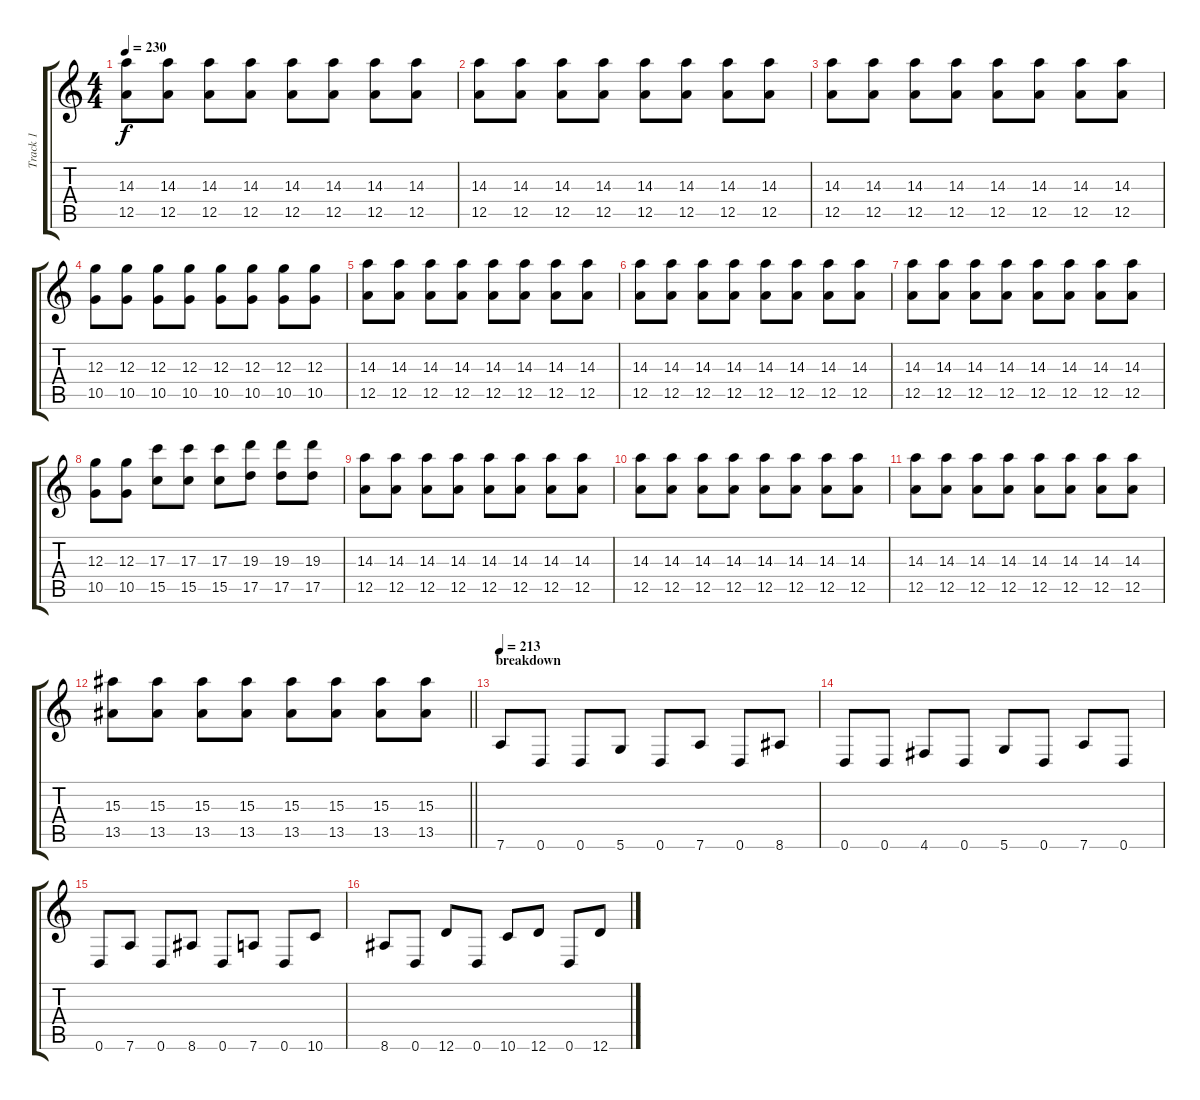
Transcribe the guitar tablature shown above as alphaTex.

\track ("Track 1" "Track 1") {instrument distortionguitar}
\staff {score tabs}
\tuning (E4 B3 G3 D3 A2 D2) {hide}
\ts (4 4)
\tempo 230
\clef g2
\ks c
(14.3 12.5).8{dy f} (14.3 12.5).8 (14.3 12.5).8 (14.3 12.5).8 (14.3 12.5).8 (14.3 12.5).8 (14.3 12.5).8 (14.3 12.5).8 |
(14.3 12.5).8 (14.3 12.5).8 (14.3 12.5).8 (14.3 12.5).8 (14.3 12.5).8 (14.3 12.5).8 (14.3 12.5).8 (14.3 12.5).8 |
(14.3 12.5).8 (14.3 12.5).8 (14.3 12.5).8 (14.3 12.5).8 (14.3 12.5).8 (14.3 12.5).8 (14.3 12.5).8 (14.3 12.5).8 |
(12.3 10.5).8 (12.3 10.5).8 (12.3 10.5).8 (12.3 10.5).8 (12.3 10.5).8 (12.3 10.5).8 (12.3 10.5).8 (12.3 10.5).8 |
(14.3 12.5).8 (14.3 12.5).8 (14.3 12.5).8 (14.3 12.5).8 (14.3 12.5).8 (14.3 12.5).8 (14.3 12.5).8 (14.3 12.5).8 |
(14.3 12.5).8 (14.3 12.5).8 (14.3 12.5).8 (14.3 12.5).8 (14.3 12.5).8 (14.3 12.5).8 (14.3 12.5).8 (14.3 12.5).8 |
(14.3 12.5).8 (14.3 12.5).8 (14.3 12.5).8 (14.3 12.5).8 (14.3 12.5).8 (14.3 12.5).8 (14.3 12.5).8 (14.3 12.5).8 |
(12.3 10.5).8 (12.3 10.5).8 (17.3 15.5).8 (17.3 15.5).8 (17.3 15.5).8 (19.3 17.5).8 (19.3 17.5).8 (19.3 17.5).8 |
(14.3 12.5).8 (14.3 12.5).8 (14.3 12.5).8 (14.3 12.5).8 (14.3 12.5).8 (14.3 12.5).8 (14.3 12.5).8 (14.3 12.5).8 |
(14.3 12.5).8 (14.3 12.5).8 (14.3 12.5).8 (14.3 12.5).8 (14.3 12.5).8 (14.3 12.5).8 (14.3 12.5).8 (14.3 12.5).8 |
(14.3 12.5).8 (14.3 12.5).8 (14.3 12.5).8 (14.3 12.5).8 (14.3 12.5).8 (14.3 12.5).8 (14.3 12.5).8 (14.3 12.5).8 |
\barLineRight lightlight
(15.3 13.5).8 (15.3 13.5).8 (15.3 13.5).8 (15.3 13.5).8 (15.3 13.5).8 (15.3 13.5).8 (15.3 13.5).8 (15.3 13.5).8 |
\section ("" "breakdown")
\tempo 213
7.6.8 0.6.8 0.6.8 5.6.8 0.6.8 7.6.8 0.6.8 8.6.8 |
0.6.8 0.6.8 4.6.8 0.6.8 5.6.8 0.6.8 7.6.8 0.6.8 |
0.6.8 7.6.8 0.6.8 8.6.8 0.6.8 7.6.8 0.6.8 10.6.8 |
8.6.8 0.6.8 12.6.8 0.6.8 10.6.8 12.6.8 0.6.8 12.6.8
